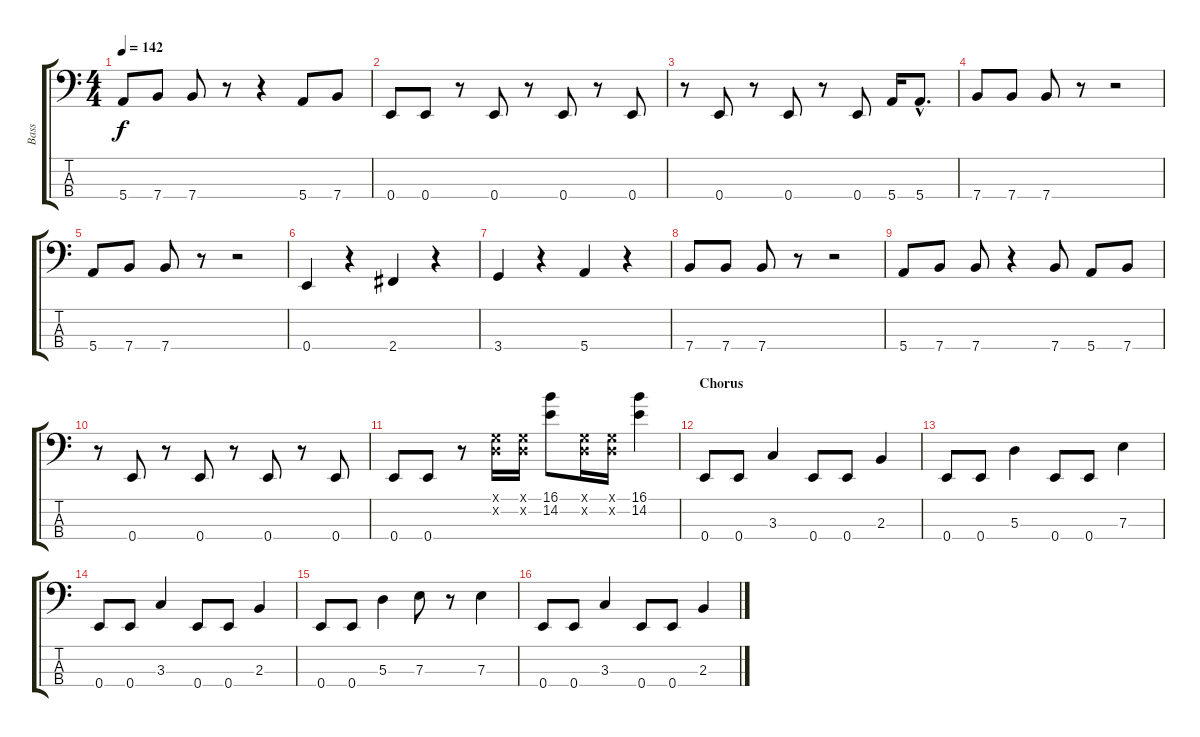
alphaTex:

\track ("Bass" "Bass") {instrument electricbasspick}
\staff {score tabs}
\tuning (G2 D2 A1 E1) {hide}
\ts (4 4)
\tempo 142
\clef f4
\ks c
5.4.8{dy f} 7.4.8 7.4.8 r.8 r.4 5.4.8 7.4.8 |
0.4.8 0.4.8 r.8 0.4.8 r.8 0.4.8 r.8 0.4.8 |
r.8 0.4.8 r.8 0.4.8 r.8 0.4.8 5.4.16 5.4{hac}.8{d} |
7.4.8 7.4.8 7.4.8 r.8 r.2 |
5.4.8 7.4.8 7.4.8 r.8 r.2 |
0.4.4 r.4 2.4.4 r.4 |
3.4.4 r.4 5.4.4 r.4 |
7.4.8 7.4.8 7.4.8 r.8 r.2 |
5.4.8 7.4.8 7.4.8 r.4 7.4.8 5.4.8 7.4.8 |
r.8 0.4.8 r.8 0.4.8 r.8 0.4.8 r.8 0.4.8 |
0.4.8 0.4.8 r.8 (0.1{x} 0.2{x}).16 (0.1{x} 0.2{x}).16 (16.1 14.2).8 (0.1{x} 0.2{x}).16 (0.1{x} 0.2{x}).16 (16.1 14.2).4 |
\section ("" "Chorus")
0.4.8 0.4.8 3.3.4 0.4.8 0.4.8 2.3.4 |
0.4.8 0.4.8 5.3.4 0.4.8 0.4.8 7.3.4 |
0.4.8 0.4.8 3.3.4 0.4.8 0.4.8 2.3.4 |
0.4.8 0.4.8 5.3.4 7.3.8 r.8 7.3.4 |
0.4.8 0.4.8 3.3.4 0.4.8 0.4.8 2.3.4
